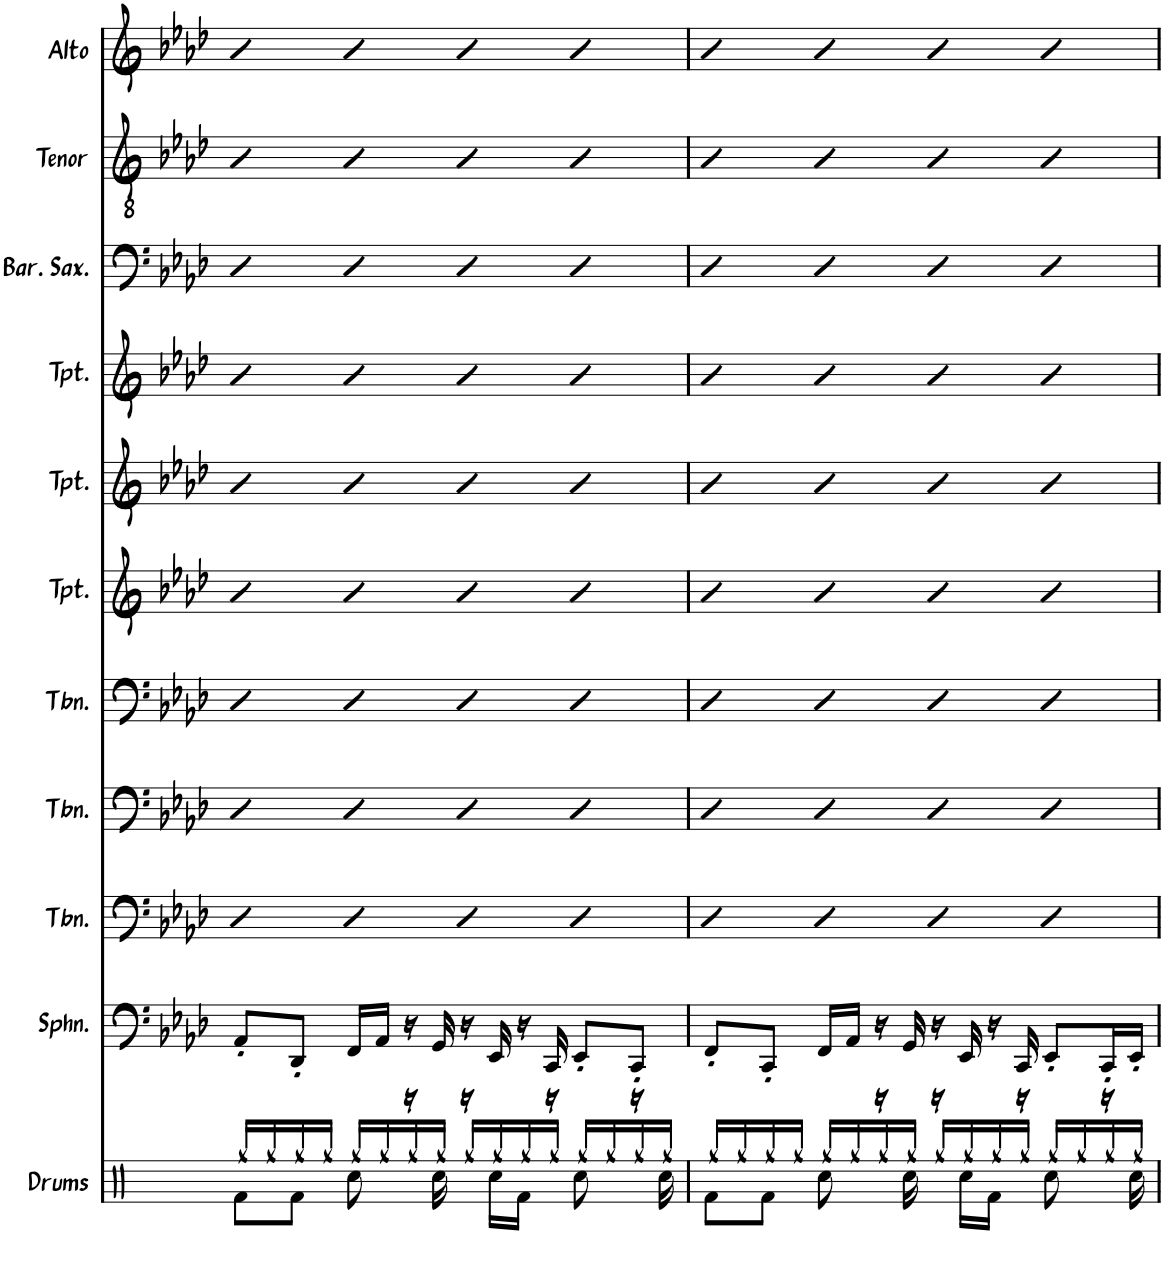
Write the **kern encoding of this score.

**kern	**kern	**kern	**kern	**kern	**kern	**kern	**kern	**kern	**kern	**kern
*part11	*part10	*part9	*part8	*part7	*part6	*part5	*part4	*part3	*part2	*part1
*staff11	*staff10	*staff9	*staff8	*staff7	*staff6	*staff5	*staff4	*staff3	*staff2	*staff1
*I"Drums	*I"Sousaphone	*I"Trombone	*I"Trombone	*I"Trombone	*I"Trumpet	*I"Trumpet	*I"Trumpet	*I"Baritone Saxophone	*I"Tenor Sax	*I"Alto Sax
*I'Drums	*I'Sphn.	*I'Tbn.	*I'Tbn.	*I'Tbn.	*I'Tpt.	*I'Tpt.	*I'Tpt.	*I'Bar. Sax.	*I'Tenor	*I'Alto
!!LO:PB:g=z
*clefX	*clefF4	*clefF4	*clefF4	*clefF4	*clefG2	*clefG2	*clefG2	*clefF4	*clefGv2	*clefG2
*	*	*	*	*	*ITrd1c2	*ITrd1c2	*ITrd1c2	*ITrd12c21	*ITrd8c14	*ITrd5c9
*k[]	*k[b-e-a-d-]	*k[b-e-a-d-]	*k[b-e-a-d-]	*k[b-e-a-d-]	*k[b-e-a-d-]	*k[b-e-a-d-]	*k[b-e-a-d-]	*k[b-e-a-d-]	*k[b-e-a-d-]	*k[b-e-a-d-]
*M4/4	*M4/4	*M4/4	*M4/4	*M4/4	*M4/4	*M4/4	*M4/4	*M4/4	*M4/4	*M4/4
=32	=32	=32	=32	=32	=32	=32	=32	=32	=32	=32
*^	*	*	*	*	*	*	*	*	*	*
8Rf\L	16Rgg/LL	8AA-'/L	4D-	4D-	4D-	4b-	4b-	4b-	4D-	4B-	4b-
.	16Rgg/	.	.	.	.	.	.	.	.	.	.
8Rf\J	16Rgg/	8DD-'/J	.	.	.	.	.	.	.	.	.
.	16Rgg/JJ	.	.	.	.	.	.	.	.	.	.
8Rcc\	16Rgg/LL	16FF/LL	4D-	4D-	4D-	4b-	4b-	4b-	4D-	4B-	4b-
.	16Rgg/	16AA-/JJ	.	.	.	.	.	.	.	.	.
16r	16Rgg/	16r	.	.	.	.	.	.	.	.	.
16Rcc\	16Rgg/JJ	16GG/	.	.	.	.	.	.	.	.	.
16r	16Rgg/LL	16r	4D-	4D-	4D-	4b-	4b-	4b-	4D-	4B-	4b-
16Rcc\LL	16Rgg/	16EE-/	.	.	.	.	.	.	.	.	.
16Rf\JJ	16Rgg/	16r	.	.	.	.	.	.	.	.	.
16r	16Rgg/JJ	16CC/	.	.	.	.	.	.	.	.	.
8Rcc\	16Rgg/LL	8EE-'/L	4D-	4D-	4D-	4b-	4b-	4b-	4D-	4B-	4b-
.	16Rgg/	.	.	.	.	.	.	.	.	.	.
16r	16Rgg/	8CC'/J	.	.	.	.	.	.	.	.	.
16Rcc\	16Rgg/JJ	.	.	.	.	.	.	.	.	.	.
=33	=33	=33	=33	=33	=33	=33	=33	=33	=33	=33	=33
8Rf\L	16Rgg/LL	8FF'/L	4D-	4D-	4D-	4b-	4b-	4b-	4D-	4B-	4b-
.	16Rgg/	.	.	.	.	.	.	.	.	.	.
8Rf\J	16Rgg/	8CC'/J	.	.	.	.	.	.	.	.	.
.	16Rgg/JJ	.	.	.	.	.	.	.	.	.	.
8Rcc\	16Rgg/LL	16FF/LL	4D-	4D-	4D-	4b-	4b-	4b-	4D-	4B-	4b-
.	16Rgg/	16AA-/JJ	.	.	.	.	.	.	.	.	.
16r	16Rgg/	16r	.	.	.	.	.	.	.	.	.
16Rcc\	16Rgg/JJ	16GG/	.	.	.	.	.	.	.	.	.
16r	16Rgg/LL	16r	4D-	4D-	4D-	4b-	4b-	4b-	4D-	4B-	4b-
16Rcc\LL	16Rgg/	16EE-/	.	.	.	.	.	.	.	.	.
16Rf\JJ	16Rgg/	16r	.	.	.	.	.	.	.	.	.
16r	16Rgg/JJ	16CC/	.	.	.	.	.	.	.	.	.
8Rcc\	16Rgg/LL	8EE-'/L	4D-	4D-	4D-	4b-	4b-	4b-	4D-	4B-	4b-
.	16Rgg/	.	.	.	.	.	.	.	.	.	.
16r	16Rgg/	16CC'/L	.	.	.	.	.	.	.	.	.
16Rcc\	16Rgg/JJ	16EE-'/JJ	.	.	.	.	.	.	.	.	.
*v	*v	*	*	*	*	*	*	*	*	*	*
=	=	=	=	=	=	=	=	=	=	=
*-	*-	*-	*-	*-	*-	*-	*-	*-	*-	*-
